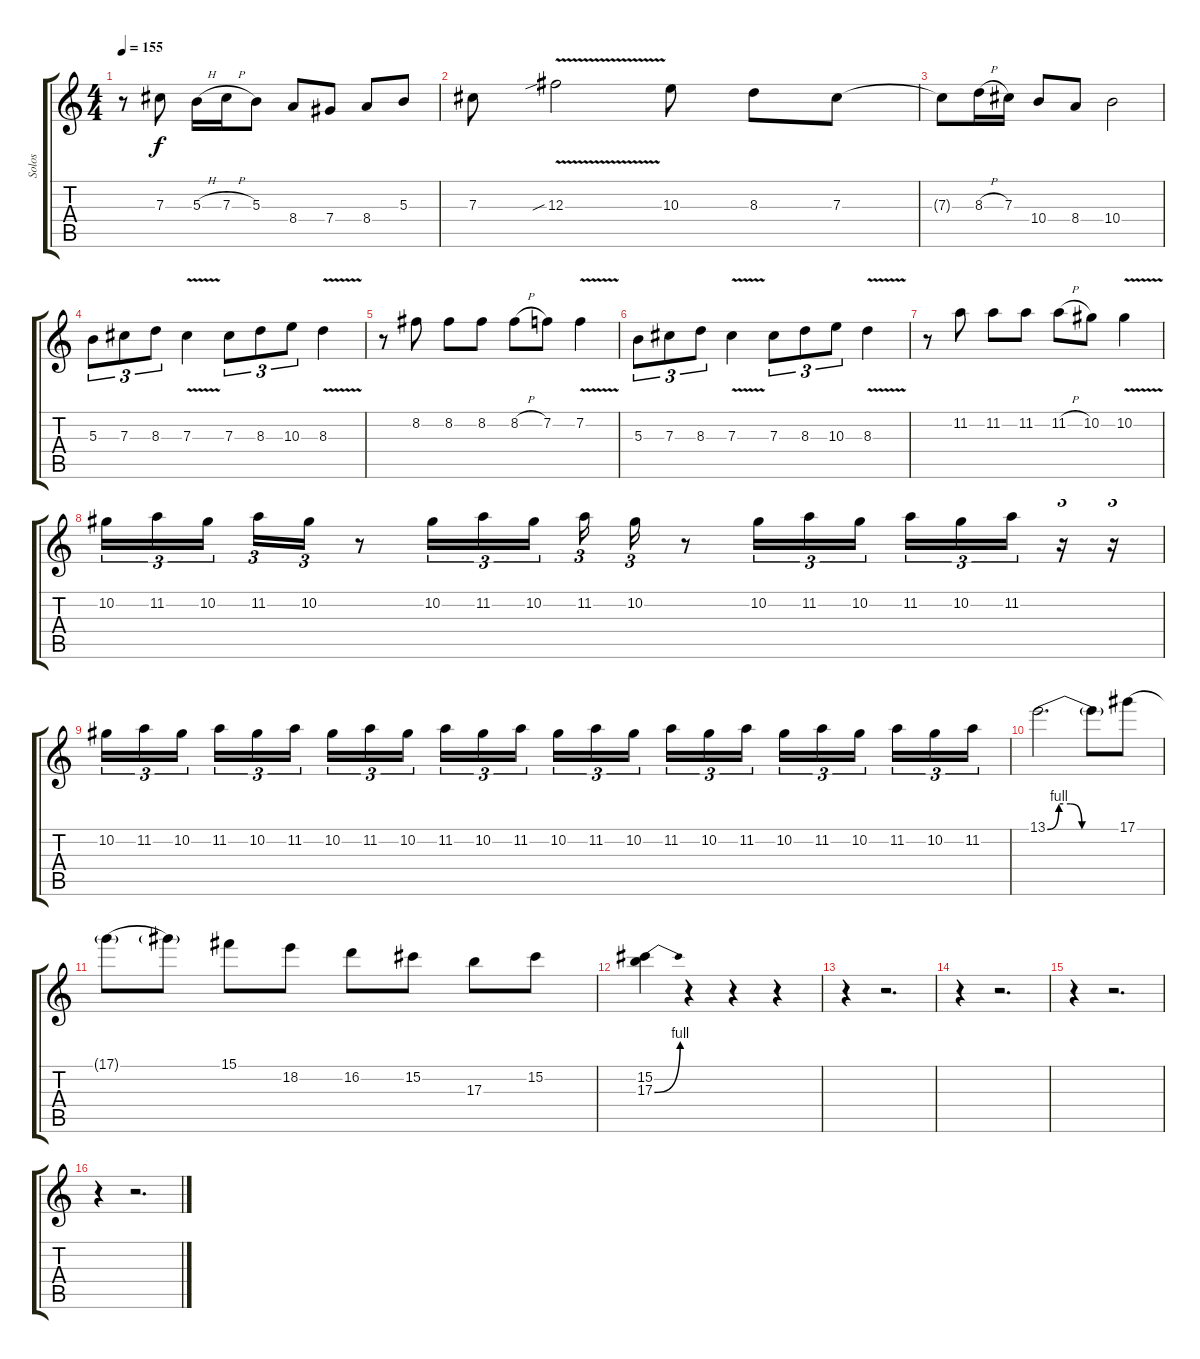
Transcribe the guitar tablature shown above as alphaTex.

\track ("Solos" "Solos") {instrument distortionguitar}
\staff {score tabs}
\tuning (Eb4 Bb3 Gb3 Db3 Ab2 Db2) {hide}
\ts (4 4)
\tempo 155
\clef g2
\ks c
r.8{dy f} 7.3.8 5.3{h}.16 7.3{h}.16 5.3.8 8.4.8 7.4.8 8.4.8 5.3.8 |
7.3.8 12.3{v sib}.2 10.3.8 8.3.8 7.3.8 |
7.3{t}.8 8.3{h}.16 7.3.16 10.4.8 8.4.8 10.4.2 |
5.3.8{tu (3 2)} 7.3.8{tu (3 2)} 8.3.8{tu (3 2)} 7.3{v}.4 7.3.8{tu (3 2)} 8.3.8{tu (3 2)} 10.3.8{tu (3 2)} 8.3{v}.4 |
r.8 8.2.8 8.2.8 8.2.8 8.2{h}.8 7.2.8 7.2{v}.4 |
5.3.8{tu (3 2)} 7.3.8{tu (3 2)} 8.3.8{tu (3 2)} 7.3{v}.4 7.3.8{tu (3 2)} 8.3.8{tu (3 2)} 10.3.8{tu (3 2)} 8.3{v}.4 |
r.8 11.2.8 11.2.8 11.2.8 11.2{h}.8 10.2.8 10.2{v}.4 |
10.2.16{tu (3 2)} 11.2.16{tu (3 2)} 10.2.16{tu (3 2)} 11.2.16{tu (3 2)} 10.2.16{tu (3 2)} r.8 10.2.16{tu (3 2)} 11.2.16{tu (3 2)} 10.2.16{tu (3 2)} 11.2.16{tu (3 2)} 10.2.16{tu (3 2)} r.8 10.2.16{tu (3 2)} 11.2.16{tu (3 2)} 10.2.16{tu (3 2)} 11.2.16{tu (3 2)} 10.2.16{tu (3 2)} 11.2.16{tu (3 2)} r.16{tu (3 2)} r.16{tu (3 2)} |
10.2.16{tu (3 2)} 11.2.16{tu (3 2)} 10.2.16{tu (3 2)} 11.2.16{tu (3 2)} 10.2.16{tu (3 2)} 11.2.16{tu (3 2)} 10.2.16{tu (3 2)} 11.2.16{tu (3 2)} 10.2.16{tu (3 2)} 11.2.16{tu (3 2)} 10.2.16{tu (3 2)} 11.2.16{tu (3 2)} 10.2.16{tu (3 2)} 11.2.16{tu (3 2)} 10.2.16{tu (3 2)} 11.2.16{tu (3 2)} 10.2.16{tu (3 2)} 11.2.16{tu (3 2)} 10.2.16{tu (3 2)} 11.2.16{tu (3 2)} 10.2.16{tu (3 2)} 11.2.16{tu (3 2)} 10.2.16{tu (3 2)} 11.2.16{tu (3 2)} |
13.1{be (custom 0 0 15 4 30 4 45 0 60 0)}.2{d} 13.1{be (hold 0 0 60 0) t}.8 17.1{be (hold 0 0 60 0)}.8 |
17.1{be (hold 0 0 60 0) t}.8 17.1{be (hold 0 0 60 0) t}.8 15.1.8 18.2.8 16.2.8 15.2.8 17.3.8 15.2.8 |
(15.2 17.3{be (bend 0 0 60 4)}).4 r.4 r.4 r.4 |
r.4 r.2{d} |
r.4 r.2{d} |
r.4 r.2{d} |
r.4 r.2{d}
